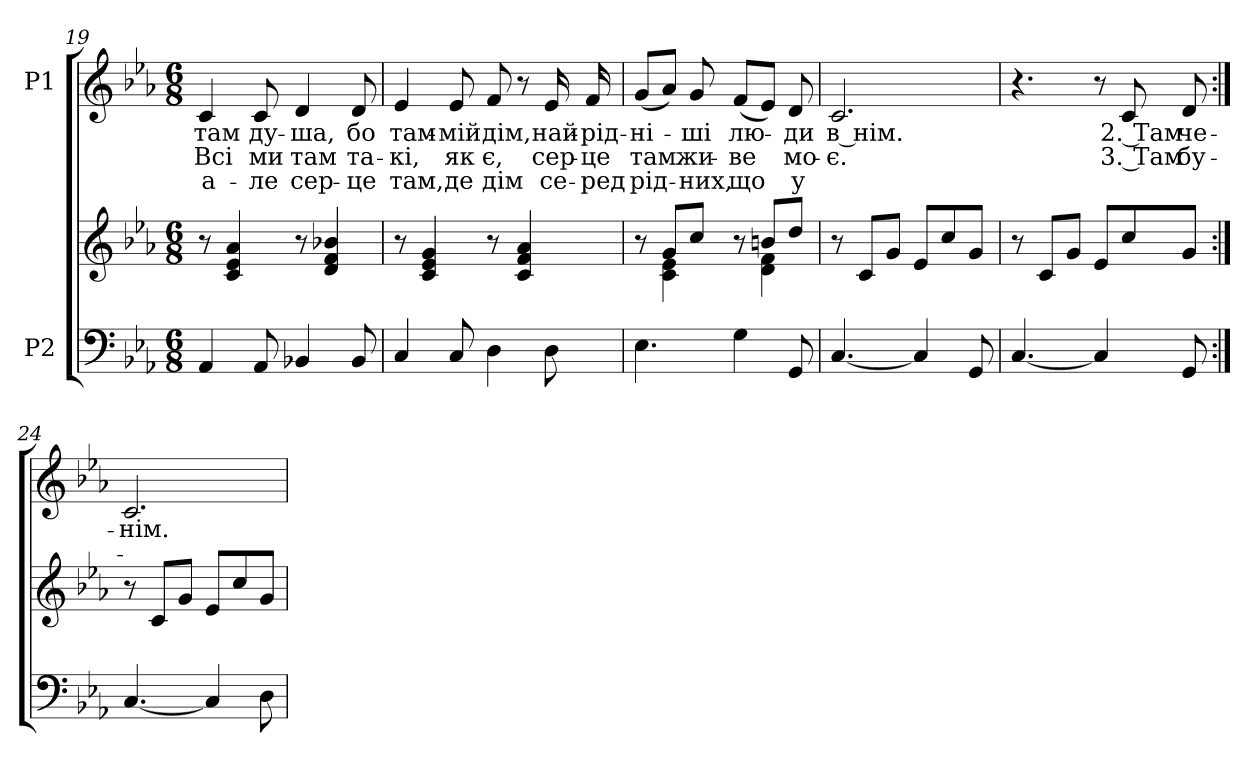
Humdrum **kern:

**kern	**kern	**kern	**text	**text	**text
*part2	*part2	*part1	*part1	*part1	*part1
*staff3	*staff2	*staff1	*staff1	*staff1	*staff1
*I"P2	*	*I"P1	*	*	*
*clefF4	*clefG2	*clefG2	*	*	*
*k[b-e-a-]	*k[b-e-a-]	*k[b-e-a-]	*	*	*
*c:	*c:	*c:	*	*	*
*M6/8	*M6/8	*M6/8	*	*	*
=19	=19	=19	=19	=19	=19
!	!	!	!LO:LY:b:color=#000000	!LO:LY:b:color=#000000	!LO:LY:b:color=#000000
4AA-i/	8r	4ci/	там	Всі	а-
.	4ci/ 4e-i 4a-i	.	.	.	.
!	!	!	!LO:LY:b:color=#000000	!LO:LY:b:color=#000000	!LO:LY:b:color=#000000
8AA-i/	.	8ci/	-ду-	-ми	ле
!	!	!	!LO:LY:b:color=#000000	!LO:LY:b:color=#000000	!LO:LY:b:color=#000000
4BB-Xi/	8r	4di/	ша,	там	сер-
.	4di/ 4fi 4b-Xi	.	.	.	.
!	!	!	!LO:LY:b:color=#000000	!LO:LY:b:color=#000000	!LO:LY:b:color=#000000
8BB-i/	.	8di/	-бо	та-	-це
=20	=20	=20	=20	=20	=20
!	!	!	!LO:LY:b:color=#000000	!LO:LY:b:color=#000000	!LO:LY:b:color=#000000
4Ci/	8r	4e-i/	там-	-кі,	там,
.	4ci/ 4e-i 4gi	.	.	.	.
!	!	!	!LO:LY:b:color=#000000	!LO:LY:b:color=#000000	!LO:LY:b:color=#000000
8Ci/	.	8e-i/	мій	як	де
!	!	!	!LO:LY:b:color=#000000	!LO:LY:b:color=#000000	!LO:LY:b:color=#000000
4Di\	8r	8fi/	дім,	є,	дім
.	4ci/ 4fi 4a-i	8r	.	.	.
!	!	!	!LO:LY:b:color=#000000	!LO:LY:b:color=#000000	!LO:LY:b:color=#000000
8Di\	.	16e-i/	най-	-сер-	-се-
!	!	!	!LO:LY:b:color=#000000	!LO:LY:b:color=#000000	!LO:LY:b:color=#000000
.	.	16fi/	-рід-	-це	ред
!!LO:LB:g=z
=21	=21	=21	=21	=21	=21
*	*^	*	*	*	*
!	!	!	!	!LO:LY:b:color=#000000	!LO:LY:b:color=#000000	!LO:LY:b:color=#000000
4.E-i\	8r	8ryy	(8gi/L	-ні-	-там	рід-
.	8gi/L	4ci\ 4e-i	8a-i/J)	.	.	.
!	!	!	!	!LO:LY:b:color=#000000	!LO:LY:b:color=#000000	!LO:LY:b:color=#000000
.	8cci/J	.	8gi/	ші	жи-	-них,
!	!	!	!	!LO:LY:b:color=#000000	!LO:LY:b:color=#000000	!LO:LY:b:color=#000000
4Gi\	8r	8ryy	(8fi/L	лю-	-ве	що
.	8bni/L	4di\ 4fi	8e-i/J)	.	.	.
!	!	!	!	!LO:LY:b:color=#000000	!LO:LY:b:color=#000000	!LO:LY:b:color=#000000
8GGi/	8ddi/J	.	8di/	ди	мо-	-у
*	*v	*v	*	*	*	*
=22	=22	=22	=22	=22	=22
!	!	!	!LO:LY:b:color=#000000	!LO:LY:b:color=#000000	!
[<4.Ci/	8r	2.ci/	в нім.	є.	.
.	8ci/L	.	.	.	.
.	8gi/J	.	.	.	.
4Ci/]	8e-i/L	.	.	.	.
.	8cci/	.	.	.	.
8GGi/	8gi/J	.	.	.	.
=23	=23	=23	=23	=23	=23
[<4.Ci/	8r	4.r	.	.	.
.	8ci/L	.	.	.	.
.	8gi/J	.	.	.	.
4Ci/]	8e-i/L	8r	.	.	.
!	!	!	!LO:LY:b:color=#000000	!LO:LY:b:color=#000000	!
.	8cci/	8ci/	2. Там	3. Там	.
!	!	!	!LO:LY:b:color=#000000	!LO:LY:b:color=#000000	!
8GGi/	8gi/J	8di/	че-	-бу-	.
=24:|!	=24:|!	=24:|!	=24:|!	=24:|!	=24:|!
!	!	!	!LO:LY:b:color=#000000	!	!
[<4.Ci/	8r	2.ci/	-нім.	.	.
.	8ci/L	.	.	.	.
.	8gi/J	.	.	.	.
4Ci/]	8e-i/L	.	.	.	.
.	8cci/	.	.	.	.
8Di\	8gi/J	.	.	.	.
=	=	=	=	=	=
*-	*-	*-	*-	*-	*-
